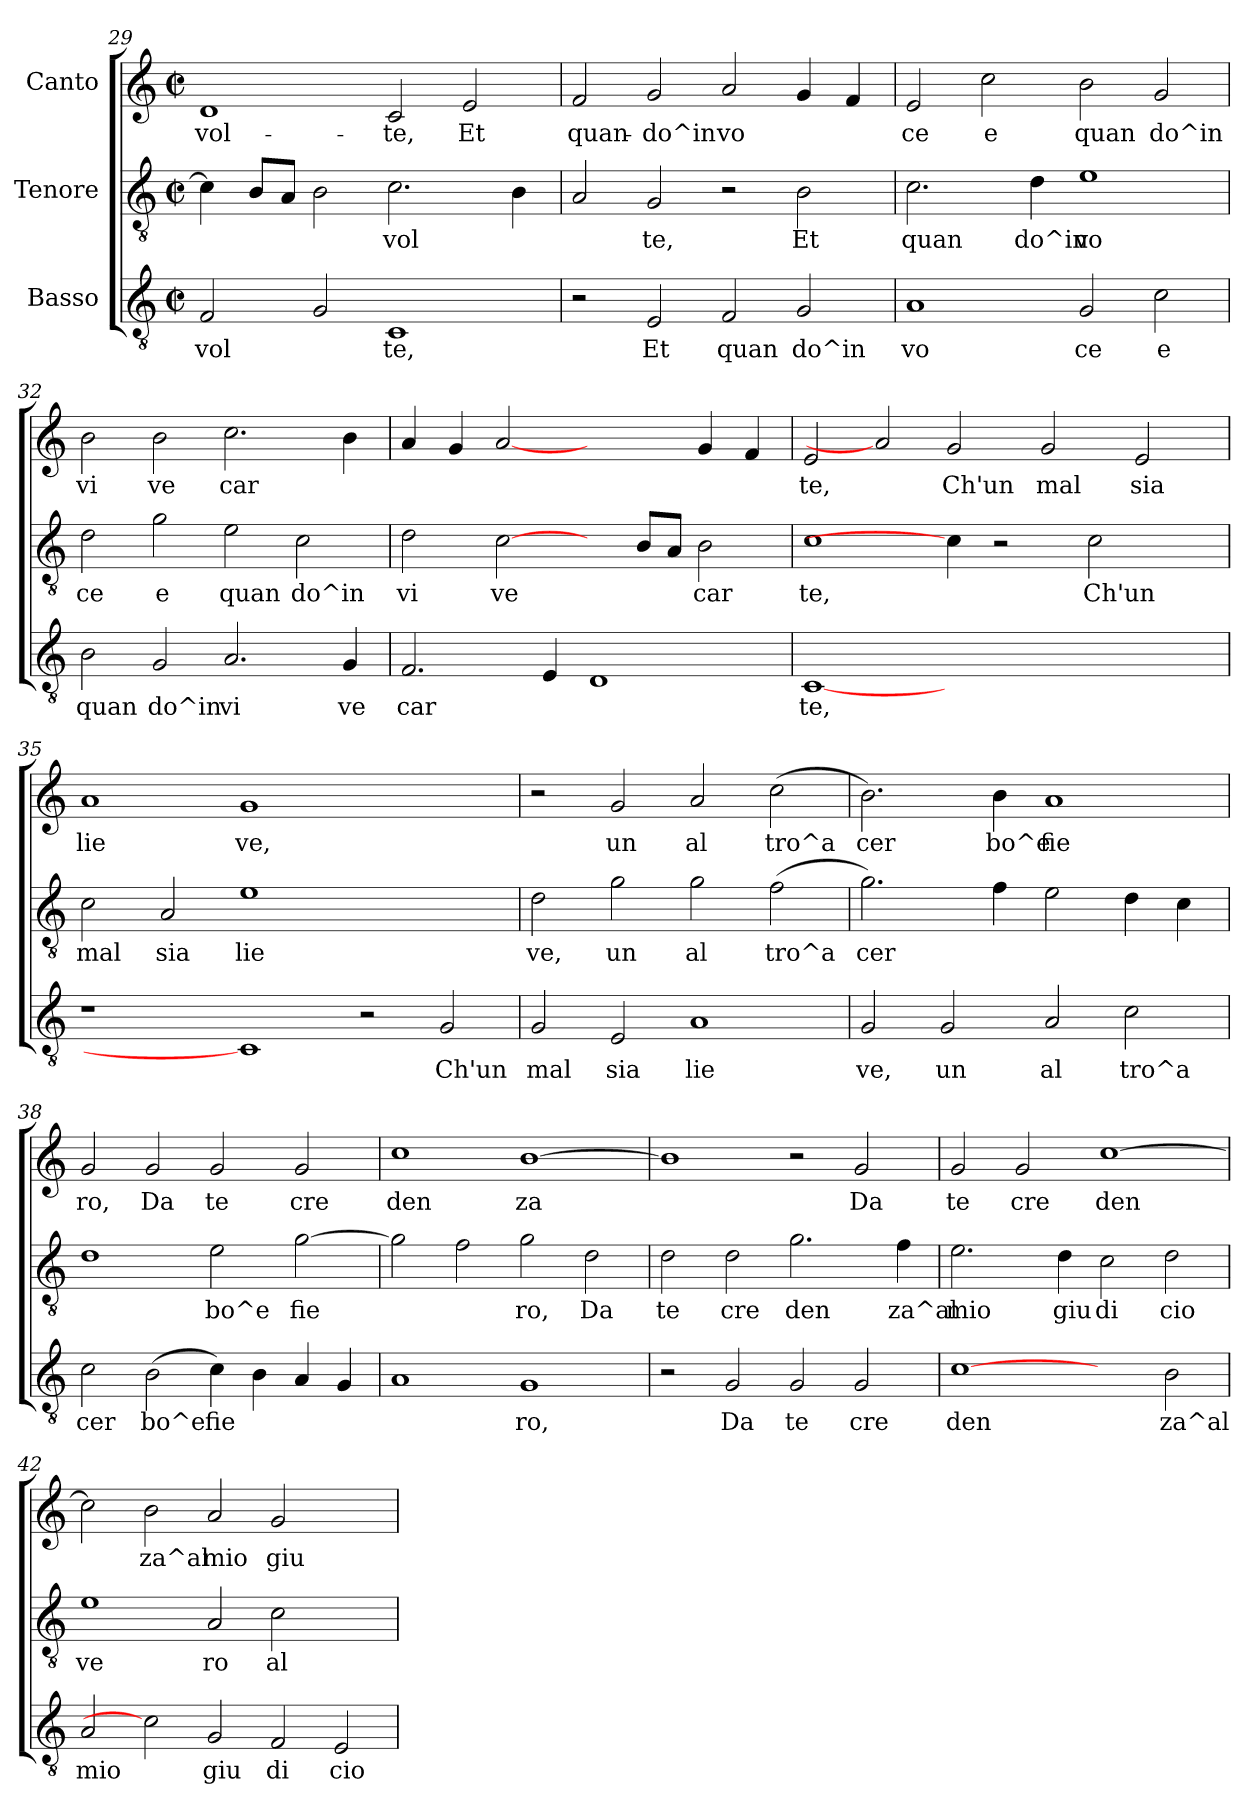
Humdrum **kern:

**kern	**text	**kern	**text	**kern	**text
*part3	*part3	*part2	*part2	*part1	*part1
*staff3	*staff3	*staff2	*staff2	*staff1	*staff1
*I"Basso	*	*I"Tenore	*	*I"Canto	*
*clefGv2	*	*clefGv2	*	*clefG2	*
*k[]	*	*k[]	*	*k[]	*
*C:	*	*C:	*	*C:	*
*M2/2	*	*M2/2	*	*M2/2	*
*met(c|)	*	*met(c|)	*	*met(c|)	*
=29	=29	=29	=29	=29	=29
!	!LO:LY:b:cj	!	!LO:LY:b:cj	!	!LO:LY:b:cj
2F/	vol	4c\]	.	1d	vol-
!	!	!	!LO:LY:b:cj	!	!
.	.	8B/L	.	.	.
!	!	!	!LO:LY:b:cj	!	!
.	.	8A/J	.	.	.
!	!LO:LY:b:cj	!	!LO:LY:b:cj	!	!
2G/	.	2B\	.	.	.
!	!LO:LY:b:cj	!	!LO:LY:b:cj	!	!LO:LY:b:cj
1C	te,	2.c\	vol	2c/	-te,
!	!	!	!	!	!LO:LY:b:cj
.	.	.	.	2e/	Et
!	!	!	!LO:LY:b:cj	!	!
.	.	4B\	.	.	.
=30	=30	=30	=30	=30	=30
!	!	!	!LO:LY:b:cj	!	!LO:LY:b:cj
2r	.	2A/	.	2f/	quan-
!	!LO:LY:b:cj	!	!LO:LY:b:cj	!	!LO:LY:b:cj
2E/	Et	2G/	te,	2g/	-do^in
!	!LO:LY:b:cj	!	!	!	!LO:LY:b:cj
2F/	quan	2r	.	2a/	vo-
!	!LO:LY:b:cj	!	!LO:LY:b:cj	!	!LO:LY:b:cj
2G/	do^in	2B\	Et	4g/	--
!	!	!	!	!	!LO:LY:b:cj
.	.	.	.	4f/	--
!!LO:LB:g=z
=31	=31	=31	=31	=31	=31
!	!LO:LY:b:cj	!	!LO:LY:b:cj	!	!LO:LY:b:cj
1A	vo	2.c\	quan	2e/	-ce
!	!	!	!	!	!LO:LY:b:cj
.	.	.	.	2cc\	e
!	!	!	!LO:LY:b:cj	!	!
.	.	4d\	do^in	.	.
!	!LO:LY:b:cj	!	!LO:LY:b:cj	!	!LO:LY:b:cj
2G/	ce	1e	vo	2b\	quan
!	!LO:LY:b:cj	!	!	!	!LO:LY:b:cj
2c\	e	.	.	2g/	do^in
=32	=32	=32	=32	=32	=32
!	!LO:LY:b:cj	!	!LO:LY:b:cj	!	!LO:LY:b:cj
2B\	quan	2d\	ce	2b\	vi
!	!LO:LY:b:cj	!	!LO:LY:b:cj	!	!LO:LY:b:cj
2G/	do^in	2g\	e	2b\	ve
!	!LO:LY:b:cj	!	!LO:LY:b:cj	!	!LO:LY:b:cj
2.A/	vi	2e\	quan	2.cc\	car
!	!	!	!LO:LY:b:cj	!	!
.	.	2c\	do^in	.	.
!	!LO:LY:b:cj	!	!	!	!LO:LY:b:cj
4G/	ve	.	.	4b\	.
=33	=33	=33	=33	=33	=33
!	!LO:LY:b:cj	!	!LO:LY:b:cj	!	!LO:LY:b:cj
2.F/	car	2d\	vi	4a/	.
!	!	!	!	!	!LO:LY:b:cj
.	.	.	.	4g/	.
!	!	!	!LO:LY:b:cj	!	!LO:LY:b:cj
.	.	[2c\	ve	[2a	.
!	!LO:LY:b:cj	!	!	!	!
4E/	.	.	.	.	.
!	!LO:LY:b:cj	!	!	!	!
1D	.	4ryy	.	2ryy	.
!	!	!	!LO:LY:b:cj	!	!
.	.	8B/L	.	.	.
!	!	!	!LO:LY:b:cj	!	!
.	.	8A/J	.	.	.
!	!	!	!LO:LY:b:cj	!	!LO:LY:b:cj
.	.	2B\	car	4g/	.
!	!	!	!	!	!LO:LY:b:cj
.	.	.	.	4f/	.
=34	=34	=34	=34	=34	=34
!	!LO:LY:b:cj	!	!LO:LY:b:cj	!	!LO:LY:b:cj
[1C	te,	1c	te,	2e/	te,
.	.	.	.	2a]	.
!	!	!	!	!	!LO:LY:b:cj
1.ryy	.	4c\]	.	2g/	Ch'un
.	.	2r	.	.	.
!	!	!	!	!	!LO:LY:b:cj
.	.	.	.	2g/	mal
!	!	!	!LO:LY:b:cj	!	!
.	.	2c\	Ch'un	.	.
!	!	!	!	!	!LO:LY:b:cj
.	.	.	.	2e/	sia
.	.	4ryy	.	.	.
=35	=35	=35	=35	=35	=35
!	!	!	!LO:LY:b:cj	!	!LO:LY:b:cj
1r	.	2c\	mal	1a	lie
!	!	!	!LO:LY:b:cj	!	!
.	.	2A/	sia	.	.
!	!	!	!LO:LY:b:cj	!	!LO:LY:b:cj
1C]	.	1e	lie	1g	ve,
2r	.	1ryy	.	1ryy	.
!	!LO:LY:b:cj	!	!	!	!
2G/	Ch'un	.	.	.	.
!!LO:LB:g=z
=36	=36	=36	=36	=36	=36
!	!LO:LY:b:cj	!	!LO:LY:b:cj	!	!
2G/	mal	2d\	ve,	2r	.
!	!LO:LY:b:cj	!	!LO:LY:b:cj	!	!LO:LY:b:cj
2E/	sia	2g\	un	2g/	un
!	!LO:LY:b:cj	!	!LO:LY:b:cj	!	!LO:LY:b:cj
1A	lie	2g\	al	2a/	al
!	!	!	!LO:LY:b:cj	!	!LO:LY:b:cj
.	.	(<2f\	tro^a	(<2cc\	tro^a
=37	=37	=37	=37	=37	=37
!	!LO:LY:b:cj	!	!LO:LY:b:cj	!	!LO:LY:b:cj
2G/	ve,	2.g\)	cer	2.b\)	cer
!	!LO:LY:b:cj	!	!	!	!
2G/	un	.	.	.	.
!	!	!	!LO:LY:b:cj	!	!LO:LY:b:cj
.	.	4f\	.	4b\	bo^e
!	!LO:LY:b:cj	!	!LO:LY:b:cj	!	!LO:LY:b:cj
2A/	al	2e\	.	1a	fie
!	!LO:LY:b:cj	!	!LO:LY:b:cj	!	!
2c\	tro^a	4d\	.	.	.
!	!	!	!LO:LY:b:cj	!	!
.	.	4c\	.	.	.
=38	=38	=38	=38	=38	=38
!	!LO:LY:b:cj	!	!LO:LY:b:cj	!	!LO:LY:b:cj
2c\	cer	1d	.	2g/	ro,
!	!LO:LY:b:cj	!	!	!	!LO:LY:b:cj
(<2B\	bo^e	.	.	2g/	Da
!	!LO:LY:b:cj	!	!LO:LY:b:cj	!	!LO:LY:b:cj
4c\)	fie	2e\	bo^e	2g/	te
!	!LO:LY:b:cj	!	!	!	!
4B\	.	.	.	.	.
!	!LO:LY:b:cj	!	!LO:LY:b:cj	!	!LO:LY:b:cj
4A/	.	[>2g\	fie	2g/	cre
!	!LO:LY:b:cj	!	!	!	!
4G/	.	.	.	.	.
=39	=39	=39	=39	=39	=39
!	!LO:LY:b:cj	!	!LO:LY:b:cj	!	!LO:LY:b:cj
1A	.	2g\]	.	1cc	den
!	!	!	!LO:LY:b:cj	!	!
.	.	2f\	.	.	.
!	!LO:LY:b:cj	!	!LO:LY:b:cj	!	!LO:LY:b:cj
1G	ro,	2g\	ro,	[>1b	za
!	!	!	!LO:LY:b:cj	!	!
.	.	2d\	Da	.	.
=40	=40	=40	=40	=40	=40
!	!	!	!LO:LY:b:cj	!	!LO:LY:b:cj
2r	.	2d\	te	1b]	.
!	!LO:LY:b:cj	!	!LO:LY:b:cj	!	!
2G/	Da	2d\	cre	.	.
!	!LO:LY:b:cj	!	!LO:LY:b:cj	!	!
2G/	te	2.g\	den	2r	.
!	!LO:LY:b:cj	!	!	!	!LO:LY:b:cj
2G/	cre	.	.	2g/	Da
!	!	!	!LO:LY:b:cj	!	!
.	.	4f\	za^al	.	.
=41	=41	=41	=41	=41	=41
!	!LO:LY:b:cj	!	!LO:LY:b:cj	!	!LO:LY:b:cj
[1c	den	2.e\	mio	2g/	te
!	!	!	!	!	!LO:LY:b:cj
.	.	.	.	2g/	cre
!	!	!	!LO:LY:b:cj	!	!
.	.	4d\	giu	.	.
!	!	!	!LO:LY:b:cj	!	!LO:LY:b:cj
2ryy	.	2c\	di	[<1cc	den
!	!LO:LY:b:cj	!	!LO:LY:b:cj	!	!
2B\	za^al	2d\	cio	.	.
!!LO:LB:g=z
=42	=42	=42	=42	=42	=42
!	!LO:LY:b:cj	!	!LO:LY:b:cj	!	!LO:LY:b:cj
2A/	mio	1e	ve	2cc\]	.
!	!	!	!	!	!LO:LY:b:cj
2c]	.	.	.	2b\	za^al
!	!LO:LY:b:cj	!	!LO:LY:b:cj	!	!LO:LY:b:cj
2G/	giu	2A/	ro	2a/	mio
!	!LO:LY:b:cj	!	!LO:LY:b:cj	!	!LO:LY:b:cj
2F/	di	2c\	al	2g/	giu
!	!LO:LY:b:cj	!	!	!	!
2E/	cio	2ryy	.	2ryy	.
=	=	=	=	=	=
*-	*-	*-	*-	*-	*-
